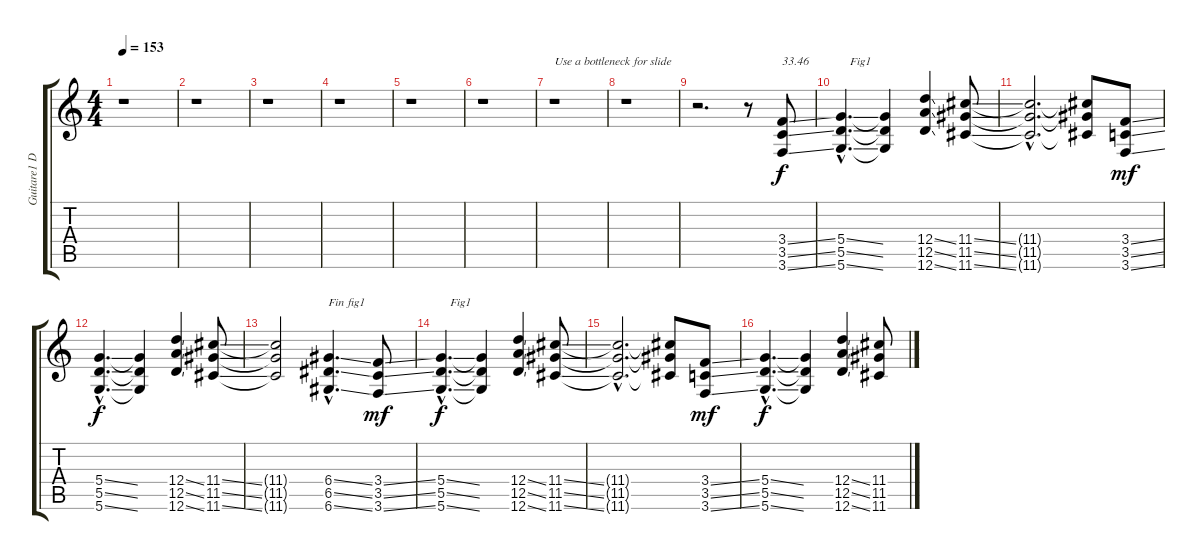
\track ("Guitare1 Dr-D" "Guitare1 D") {instrument overdrivenguitar}
\staff {score tabs}
\tuning (E4 B3 G3 D3 A2 D2) {hide}
\ts (4 4)
\tempo 153
\clef g2
\ks c
r.1{dy f instrument overdrivenguitar} |
r.1 |
r.1 |
r.1 |
r.1 |
r.1 |
r.1{txt "Use a bottleneck for slide "} |
r.1 |
r.2{d} r.8 (3.4{ss} 3.5{ss} 3.6{ss}).8{txt "33.46"} |
(5.4{ss hac} 5.5{ss hac} 5.6{ss hac}).4{d txt "   Fig1"} (5.4{t} 5.5{t} 5.6{t}).4 (12.4{ss} 12.5{ss} 12.6{ss}).4 (11.4{ss} 11.5{ss} 11.6{ss}).8 |
(11.4{hac t} 11.5{hac t} 11.6{hac t}).2{d} (11.4{t} 11.5{t} 11.6{t}).8 (3.4{ss} 3.5{ss} 3.6{ss}).8{dy mf} |
(5.4{ss hac} 5.5{ss hac} 5.6{ss hac}).4{d dy f} (5.4{t} 5.5{t} 5.6{t}).4 (12.4{ss} 12.5{ss} 12.6{ss}).4 (11.4{ss} 11.5{ss} 11.6{ss}).8 |
(11.4{t} 11.5{t} 11.6{t}).2 (6.4{ss hac} 6.5{ss hac} 6.6{ss hac}).4{d txt "Fin fig1"} (3.4{ss} 3.5{ss} 3.6{ss}).8{dy mf} |
(5.4{ss hac} 5.5{ss hac} 5.6{ss hac}).4{d txt "   Fig1" dy f} (5.4{t} 5.5{t} 5.6{t}).4 (12.4{ss} 12.5{ss} 12.6{ss}).4 (11.4{ss} 11.5{ss} 11.6{ss}).8 |
(11.4{hac t} 11.5{hac t} 11.6{hac t}).2{d} (11.4{t} 11.5{t} 11.6{t}).8 (3.4{ss} 3.5{ss} 3.6{ss}).8{dy mf} |
(5.4{ss hac} 5.5{ss hac} 5.6{ss hac}).4{d dy f} (5.4{t} 5.5{t} 5.6{t}).4 (12.4{ss} 12.5{ss} 12.6{ss}).4 (11.4{ss} 11.5{ss} 11.6{ss}).8
